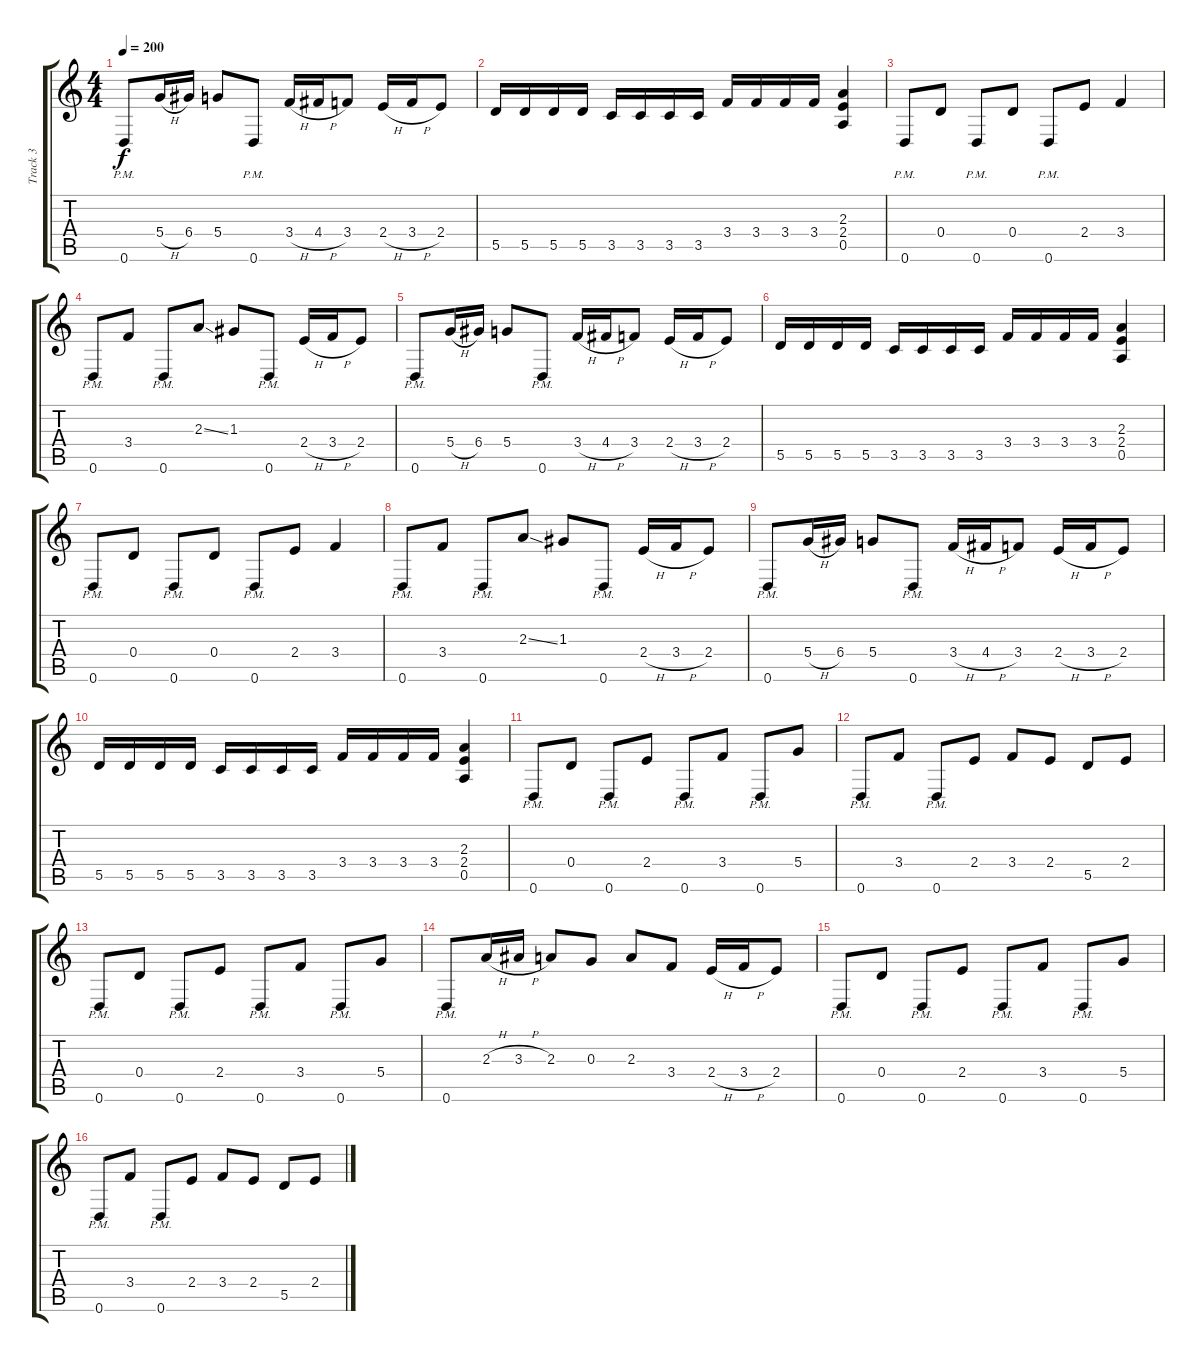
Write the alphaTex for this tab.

\track ("Track 3" "Track 3") {instrument overdrivenguitar}
\staff {score tabs}
\tuning (E4 B3 G3 D3 A2 D2) {hide}
\ts (4 4)
\tempo 200
\clef g2
\ks c
0.6{pm}.8{dy f} 5.4{h}.16 6.4.16 5.4.8 0.6{pm}.8 3.4{h}.16 4.4{h}.16 3.4.8 2.4{h}.16 3.4{h}.16 2.4.8 |
5.5.16 5.5.16 5.5.16 5.5.16 3.5.16 3.5.16 3.5.16 3.5.16 3.4.16 3.4.16 3.4.16 3.4.16 (2.3 2.4 0.5).4 |
0.6{pm}.8 0.4.8 0.6{pm}.8 0.4.8 0.6{pm}.8 2.4.8 3.4.4 |
0.6{pm}.8 3.4.8 0.6{pm}.8 2.3{ss}.8 1.3.8 0.6{pm}.8 2.4{h}.16 3.4{h}.16 2.4.8 |
0.6{pm}.8 5.4{h}.16 6.4.16 5.4.8 0.6{pm}.8 3.4{h}.16 4.4{h}.16 3.4.8 2.4{h}.16 3.4{h}.16 2.4.8 |
5.5.16 5.5.16 5.5.16 5.5.16 3.5.16 3.5.16 3.5.16 3.5.16 3.4.16 3.4.16 3.4.16 3.4.16 (2.3 2.4 0.5).4 |
0.6{pm}.8 0.4.8 0.6{pm}.8 0.4.8 0.6{pm}.8 2.4.8 3.4.4 |
0.6{pm}.8 3.4.8 0.6{pm}.8 2.3{ss}.8 1.3.8 0.6{pm}.8 2.4{h}.16 3.4{h}.16 2.4.8 |
0.6{pm}.8 5.4{h}.16 6.4.16 5.4.8 0.6{pm}.8 3.4{h}.16 4.4{h}.16 3.4.8 2.4{h}.16 3.4{h}.16 2.4.8 |
5.5.16 5.5.16 5.5.16 5.5.16 3.5.16 3.5.16 3.5.16 3.5.16 3.4.16 3.4.16 3.4.16 3.4.16 (2.3 2.4 0.5).4 |
0.6{pm}.8 0.4.8 0.6{pm}.8 2.4.8 0.6{pm}.8 3.4.8 0.6{pm}.8 5.4.8 |
0.6{pm}.8 3.4.8 0.6{pm}.8 2.4.8 3.4.8 2.4.8 5.5.8 2.4.8 |
0.6{pm}.8 0.4.8 0.6{pm}.8 2.4.8 0.6{pm}.8 3.4.8 0.6{pm}.8 5.4.8 |
0.6{pm}.8 2.3{h}.16 3.3{h}.16 2.3.8 0.3.8 2.3.8 3.4.8 2.4{h}.16 3.4{h}.16 2.4.8 |
0.6{pm}.8 0.4.8 0.6{pm}.8 2.4.8 0.6{pm}.8 3.4.8 0.6{pm}.8 5.4.8 |
0.6{pm}.8 3.4.8 0.6{pm}.8 2.4.8 3.4.8 2.4.8 5.5.8 2.4.8
